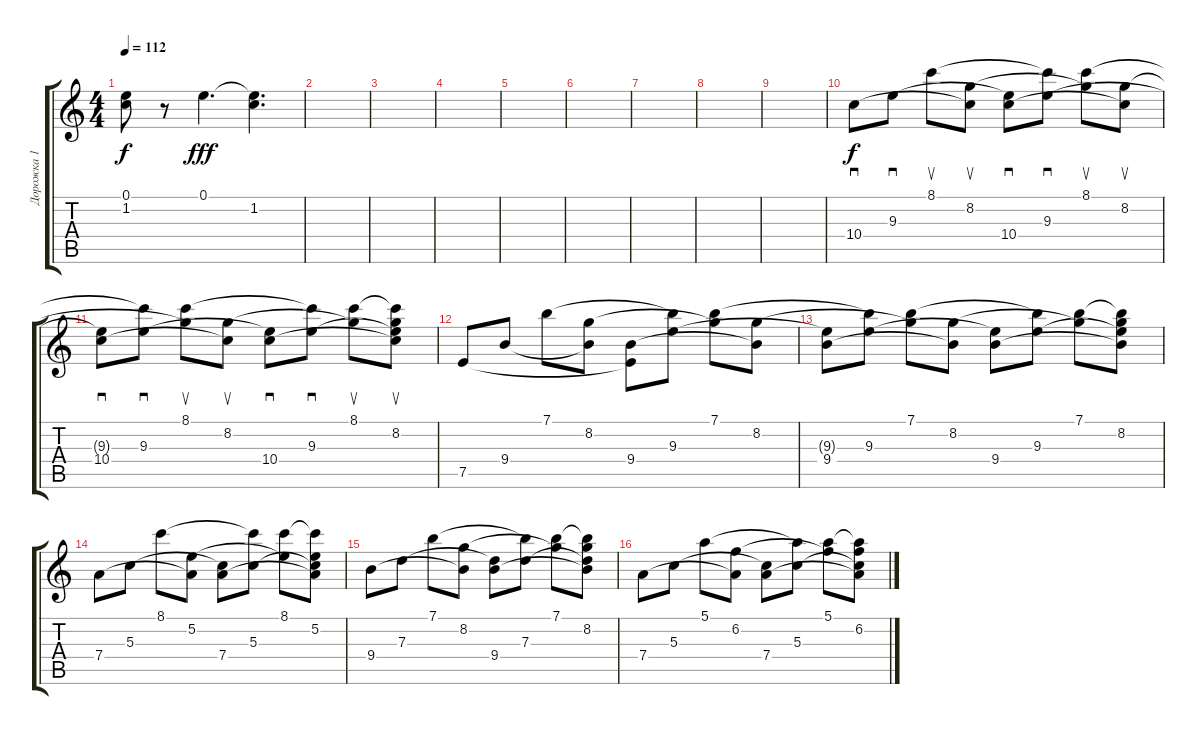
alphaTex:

\track ("Дорожка 1" "Дорожка 1") {instrument acousticguitarsteel}
\staff {score tabs}
\tuning (E4 B3 G3 D3 A2 E2) {hide}
\ts (4 4)
\tempo 112
\clef g2
\ks c
(0.1{t} 1.2{t}).8{dy f} r.8 0.1.4{d dy fff} (0.1{t} 1.2).4{d} |
|
|
|
|
|
|
|
|
10.4.8{sd dy f} 9.3.8{sd} 8.1.8{su} (8.2 10.4{t}).8{su} (9.3{t} 10.4).8{sd} (8.1{t} 9.3).8{sd} (8.1 8.2{t}).8{su} (8.2 10.4{t}).8{su} |
(9.3{t} 10.4).8{sd} (8.1{t} 9.3).8{sd} (8.1 8.2{t}).8{su} (8.2 10.4{t}).8{su} (9.3{t} 10.4).8{sd} (8.1{t} 9.3).8{sd} (8.1 8.2{t}).8{su} (8.1{t} 8.2 9.3{t} 10.4{t}).8{su} |
7.5.8 9.4.8 7.1.8 (8.2 9.4{t}).8 (9.4 7.5{t}).8 (7.1{t} 9.3).8 (7.1 8.2{t}).8 (8.2 9.4{t}).8 |
(9.3{t} 9.4).8 (7.1{t} 9.3).8 (7.1 8.2{t}).8 (8.2 9.4{t}).8 (9.3{t} 9.4).8 (7.1{t} 9.3).8 (7.1 8.2{t}).8 (7.1{t} 8.2 9.3{t} 9.4{t}).8 |
7.4.8 5.3.8 8.1.8 (5.2 7.4{t}).8 (5.3{t} 7.4).8 (8.1{t} 5.3).8 (8.1 5.2{t}).8 (8.1{t} 5.2 5.3{t} 7.4{t}).8 |
9.4.8 7.3.8 7.1.8 (8.2 9.4{t}).8 (7.3{t} 9.4).8 (7.1{t} 7.3).8 (7.1 8.2{t}).8 (7.1{t} 8.2 7.3{t} 9.4{t}).8 |
7.4.8 5.3.8 5.1.8 (6.2 7.4{t}).8 (5.3{t} 7.4).8 (5.1{t} 5.3).8 (5.1 6.2{t}).8 (5.1{t} 6.2 5.3{t} 7.4{t}).8
